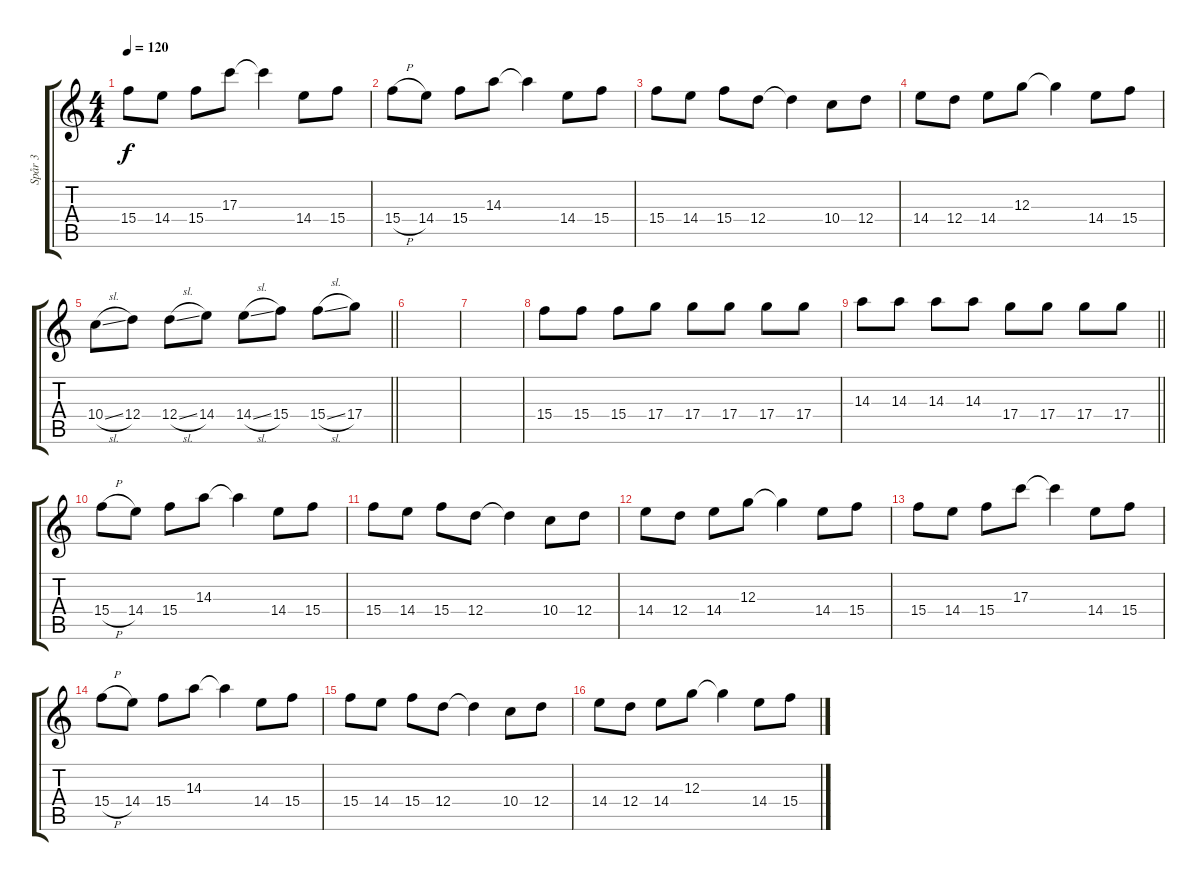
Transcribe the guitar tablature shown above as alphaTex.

\track ("Spår 3" "Spår 3") {instrument overdrivenguitar}
\staff {score tabs}
\tuning (E4 B3 G3 D3 A2 D2) {hide}
\ts (4 4)
\tempo 120
\clef g2
\ks c
15.4.8{dy f} 14.4.8 15.4.8 17.3.8 17.3{t}.4 14.4.8 15.4.8 |
15.4{h}.8 14.4.8 15.4.8 14.3.8 14.3{t}.4 14.4.8 15.4.8 |
15.4.8 14.4.8 15.4.8 12.4.8 12.4{t}.4 10.4.8 12.4.8 |
14.4.8 12.4.8 14.4.8 12.3.8 12.3{t}.4 14.4.8 15.4.8 |
\barLineRight lightlight
10.4{sl}.8 12.4.8 12.4{sl}.8 14.4.8 14.4{sl}.8 15.4.8 15.4{sl}.8 17.4.8 |
|
|
15.4.8 15.4.8 15.4.8 17.4.8 17.4.8 17.4.8 17.4.8 17.4.8 |
\barLineRight lightlight
14.3.8 14.3.8 14.3.8 14.3.8 17.4.8 17.4.8 17.4.8 17.4.8 |
15.4{h}.8 14.4.8 15.4.8 14.3.8 14.3{t}.4 14.4.8 15.4.8 |
15.4.8 14.4.8 15.4.8 12.4.8 12.4{t}.4 10.4.8 12.4.8 |
14.4.8 12.4.8 14.4.8 12.3.8 12.3{t}.4 14.4.8 15.4.8 |
15.4.8 14.4.8 15.4.8 17.3.8 17.3{t}.4 14.4.8 15.4.8 |
15.4{h}.8 14.4.8 15.4.8 14.3.8 14.3{t}.4 14.4.8 15.4.8 |
15.4.8 14.4.8 15.4.8 12.4.8 12.4{t}.4 10.4.8 12.4.8 |
14.4.8 12.4.8 14.4.8 12.3.8 12.3{t}.4 14.4.8 15.4.8
